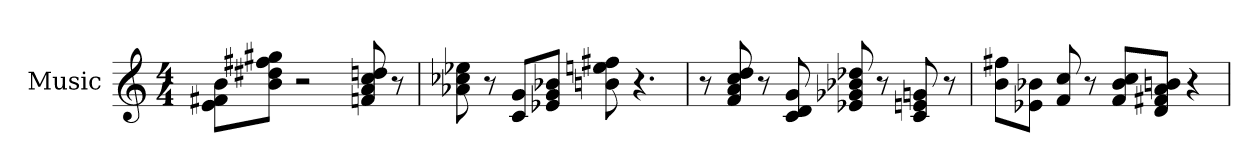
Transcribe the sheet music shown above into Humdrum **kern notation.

**kern
*part1
*staff1
*I"Music
*clefG2
*k[]
*M4/4
*MM170
=1
8e\ 8f#\ 8b\L
8b\ 8dd#\ 8ff#\ 8gg#\J
2r
8f 8a 8cc 8dd
8r
=2
8a- 8cc- 8ee-
8r
8c/ 8g/L
8e-/ 8g/ 8b-/J
8b 8ee 8ff#
4.r
=3
8r
8f 8a 8cc 8dd
8r
8c 8d 8g
8e- 8g- 8b- 8dd-
8r
8c 8e 8g
8r
=4
8b\ 8ff#\L
8e-\ 8b-\J
8f 8cc
8r
8f/ 8b-/ 8cc/L
8d/ 8f#/ 8a/ 8b/J
4r
=
*-
